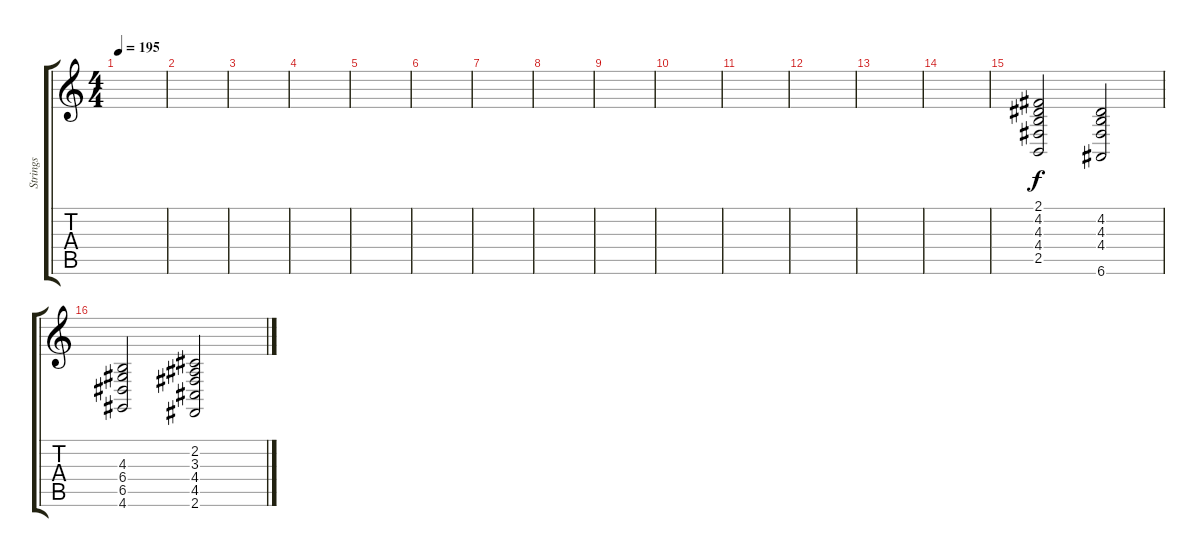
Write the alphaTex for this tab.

\track ("Strings" "Strings") {instrument stringensemble1}
\staff {score tabs}
\tuning (E4 B3 G3 D3 A2 E2) {hide}
\ts (4 4)
\tempo 195
\clef g2
\ks c
|
|
|
|
|
|
|
|
|
|
|
|
|
|
(2.1 4.2 4.3 4.4 2.5).2 (4.2 4.3 4.4 6.6).2 |
(4.3 6.4 6.5 4.6).2 (2.2 3.3 4.4 4.5 2.6).2
